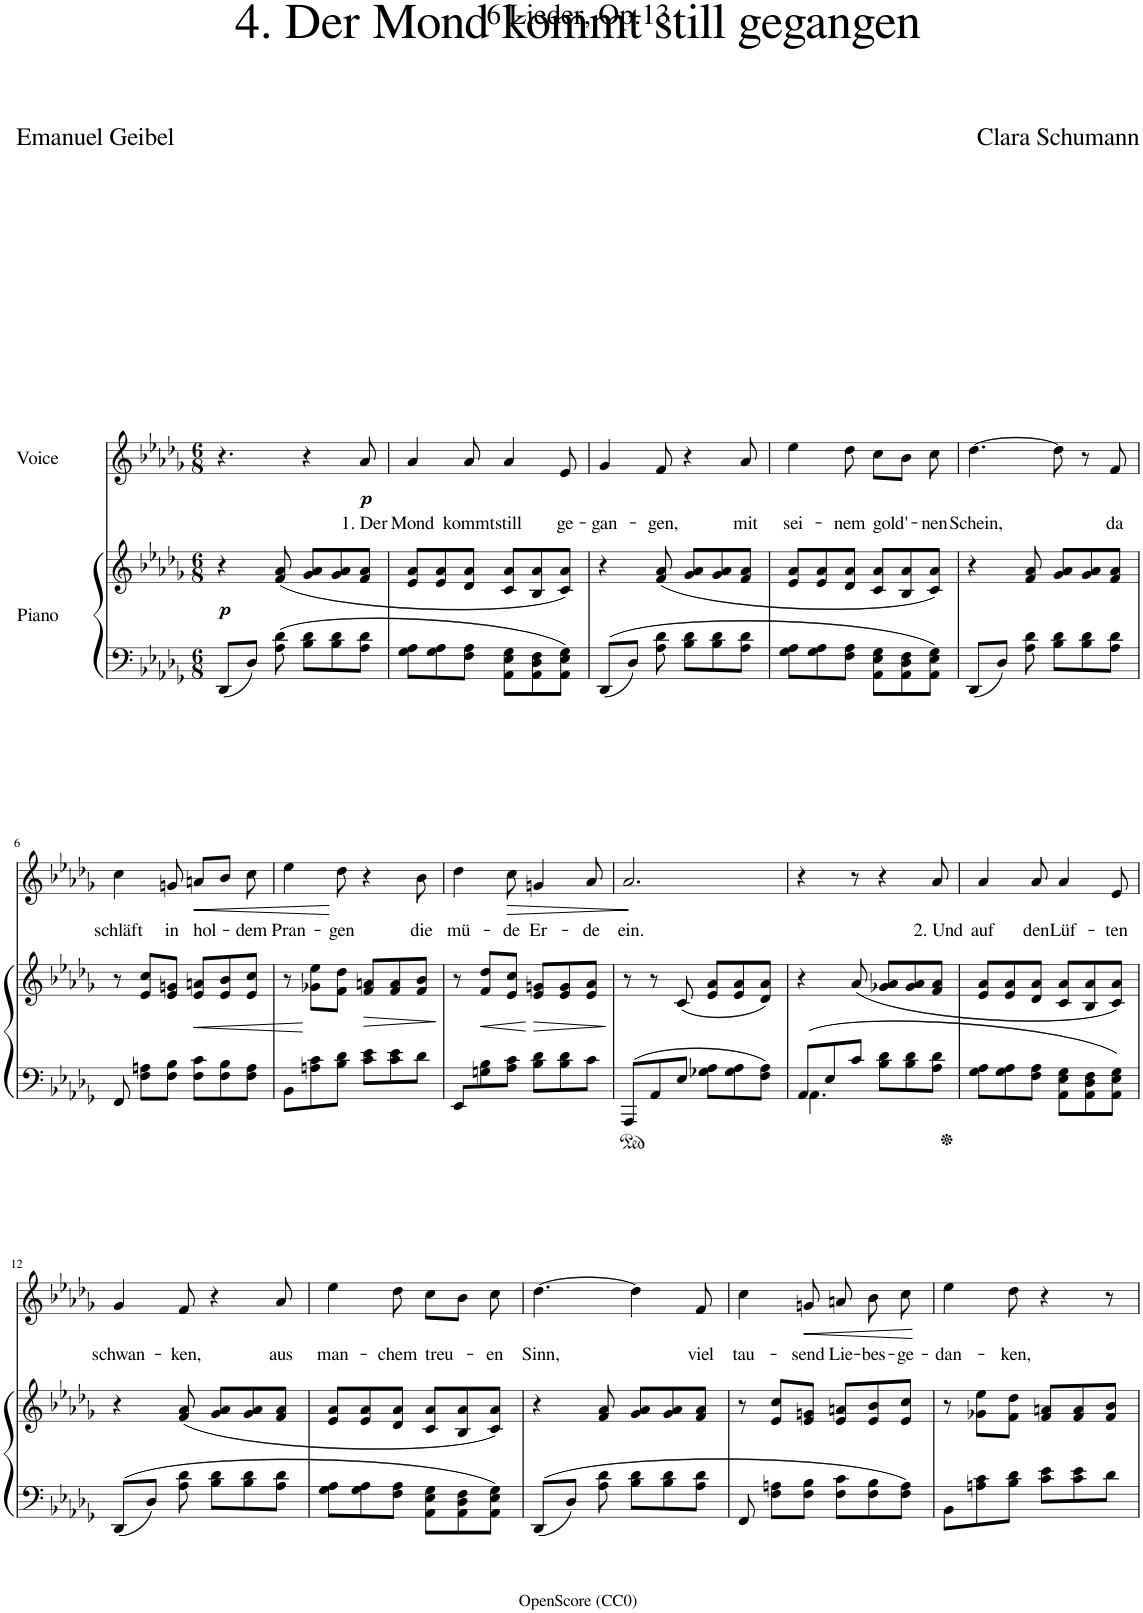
**kern	**kern	**dynam	**kern	**text	**dynam
*part2	*part2	*part2	*part1	*part1	*part1
*staff3	*staff2	*staff2/3	*staff1	*staff1	*staff1
*I"Piano	*	*	*I"Voice	*	*
*I'Pno	*	*	*	*	*
*clefF4	*clefG2	*	*clefG2	*	*
*k[b-e-a-d-g-]	*k[b-e-a-d-g-]	*	*k[b-e-a-d-g-]	*	*
*M6/8	*M6/8	*	*M6/8	*	*
=1	=1	=1	=1	=1	=1
!	!	!LO:DY:b	!	!	!
8DD-/L	4r	p	4.r	.	.
8D-/J	.	.	.	.	.
8A-\ 8d-\	(8f/ 8a-/	.	.	.	.
8B-\ 8d-\L	8g-/ 8a-/L	.	4r	.	.
8B-\ 8d-\	8g-/ 8a-/	.	.	.	.
!	!	!	!	!LO:LY:b	!LO:DY:b
8A-\ 8d-\J	8f/ 8a-/J	.	8a-/	1. Der	p
=2	=2	=2	=2	=2	=2
!	!	!	!	!LO:LY:b	!
8G-\ 8A-\L	8e-/ 8a-/L	.	4a-/	Mond	.
8G-\ 8A-\	8e-/ 8a-/	.	.	.	.
!	!	!	!	!LO:LY:b	!
8F\ 8A-\J	8d-/ 8a-/J	.	8a-/	kommt	.
!	!	!	!	!LO:LY:b	!
8AA-\ 8E-\ 8G-\L	8c/ 8a-/L	.	4a-/	still	.
8AA-\ 8D-\ 8F\	8B-/ 8a-/	.	.	.	.
!	!	!	!	!LO:LY:b	!
8AA-\ 8E-\ 8G-\J	8c/ 8a-/J)	.	8e-/	ge-	.
=3	=3	=3	=3	=3	=3
!	!	!	!	!LO:LY:b	!
8DD-/L	4r	.	4g-/	-gan-	.
8D-/J	.	.	.	.	.
!	!	!	!	!LO:LY:b	!
8A-\ 8d-\	(8f/ 8a-/	.	8f/	-gen,	.
8B-\ 8d-\L	8g-/ 8a-/L	.	4r	.	.
8B-\ 8d-\	8g-/ 8a-/	.	.	.	.
!	!	!	!	!LO:LY:b	!
8A-\ 8d-\J	8f/ 8a-/J	.	8a-/	mit	.
=4	=4	=4	=4	=4	=4
!	!	!	!	!LO:LY:b	!
8G-\ 8A-\L	8e-/ 8a-/L	.	4ee-\	sei-	.
8G-\ 8A-\	8e-/ 8a-/	.	.	.	.
!	!	!	!	!LO:LY:b	!
8F\ 8A-\J	8d-/ 8a-/J	.	8dd-\	-nem	.
!	!	!	!	!LO:LY:b	!
8AA-\ 8E-\ 8G-\L	8c/ 8a-/L	.	8cc\L	gold'-	.
8AA-\ 8D-\ 8F\	8B-/ 8a-/	.	8b-\J	.	.
!	!	!	!	!LO:LY:b	!
8AA-\ 8E-\ 8G-\J	8c/ 8a-/J)	.	8cc\	nen	.
=5	=5	=5	=5	=5	=5
!	!	!	!	!LO:LY:b	!
8DD-/L	4r	.	[4.dd-\	Schein,	.
8D-/J	.	.	.	.	.
8A-\ 8d-\	8f/ 8a-/	.	.	.	.
8B-\ 8d-\L	8g-/ 8a-/L	.	8dd-\]	.	.
8B-\ 8d-\	8g-/ 8a-/	.	8r	.	.
!	!	!	!	!LO:LY:b	!
8A-\ 8d-\J	8f/ 8a-/J	.	8f/	da	.
!!LO:LB:g=z
=6	=6	=6	=6	=6	=6
!	!	!	!	!LO:LY:b	!
8FF/	8r	.	4cc\	schläft	.
8F\ 8An\L	8e-/ 8cc/L	.	.	.	.
!	!	!	!	!LO:LY:b	!
8F\ 8B-\J	8e-/ 8gn/J	.	8gn/	in	.
!	!	!LO:HP:b	!	!LO:LY:b	!LO:HP:b
8F\ 8c\L	8e-/ 8an/L	<	8an/L	hol-	<
8F\ 8B-\	8e-/ 8b-/	.	8b-/J	.	.
!	!	!	!	!LO:LY:b	!
8F\ 8A\J	8e-/ 8cc/J	.	8cc\	-dem	.
=7	=7	=7	=7	=7	=7
!	!	!	!	!LO:LY:b	!
8BB-\L	8r	.	4ee-\	Pran-	.
8An\ 8c\	8g-X\ 8ee-\L	[	.	.	.
!	!	!	!	!LO:LY:b	!
8B-\ 8d-\J	8f\ 8dd-\J	.	8dd-\	-gen	[
!	!	!LO:HP:b	!	!	!
8c\ 8e-\L	8f/ 8an/L	>	4r	.	.
8c\ 8e-\	8f/ 8a/	.	.	.	.
!	!	!	!	!LO:LY:b	!
8d-\J	8f/ 8b-/J	.	8b-\	die	.
.	.	]	.	.	.
=8	=8	=8	=8	=8	=8
!	!	!	!	!LO:LY:b	!
8EE-/L	8r	.	4dd-\	mü-	.
!	!	!LO:HP:b	!	!	!
8Gn\ 8B-\	8f/ 8dd-/L	<	.	.	.
!	!	!	!	!LO:LY:b	!LO:HP:b
8A-\ 8c\J	8e-/ 8cc/J	.	8cc\	-de	>
!	!	!LO:HP:n=1:b	!	!LO:LY:b	!
8B-\ 8d-\L	8e-/ 8gn/L	[ >	4gn/	Er-	.
8B-\ 8d-\	8e-/ 8g/	.	.	.	.
!	!	!	!	!LO:LY:b	!
8c\J	8e-/ 8a-/J	.	8a-/	-de	.
.	.	]	.	.	]
=9	=9	=9	=9	=9	=9
!	!	!	!	!LO:LY:b	!
8AAA-/L	8r	.	2.a-/	ein.	.
8AA-/	8r	.	.	.	.
8E-/J	(8c/	.	.	.	.
8G-X\ 8A-\L	8e-/ 8a-/L	.	.	.	.
8G-\ 8A-\	8e-/ 8a-/	.	.	.	.
8F\ 8A-\J	8d-/ 8a-/J)	.	.	.	.
=10	=10	=10	=10	=10	=10
*^	*	*	*	*	*
8AA-/L	4.AA-\	4r	.	4r	.	.
8E-/	.	.	.	.	.	.
8c/J	.	(8a-/	.	8r	.	.
8B-\ 8d-\L	4.ryy	8g-X/ 8a-/L	.	4r	.	.
8B-\ 8d-\	.	8g-/ 8a-/	.	.	.	.
!	!	!	!	!	!LO:LY:b	!
8A-\ 8d-\J	.	8f/ 8a-/J	.	8a-/	2. Und	.
*v	*v	*	*	*	*	*
=11	=11	=11	=11	=11	=11
!	!	!	!	!LO:LY:b	!
8G-\ 8A-\L	8e-/ 8a-/L	.	4a-/	auf	.
8G-\ 8A-\	8e-/ 8a-/	.	.	.	.
!	!	!	!	!LO:LY:b	!
8F\ 8A-\J	8d-/ 8a-/J	.	8a-/	den	.
!	!	!	!	!LO:LY:b	!
8AA-\ 8E-\ 8G-\L	8c/ 8a-/L	.	4a-/	Lüf-	.
8AA-\ 8D-\ 8F\	8B-/ 8a-/	.	.	.	.
!	!	!	!	!LO:LY:b	!
8AA-\ 8E-\ 8G-\J	8c/ 8a-/J)	.	8e-/	-ten	.
!!LO:LB:g=z
=12	=12	=12	=12	=12	=12
!	!	!	!	!LO:LY:b	!
8DD-/L	4r	.	4g-/	schwan-	.
8D-/J	.	.	.	.	.
!	!	!	!	!LO:LY:b	!
8A-\ 8d-\	(8f/ 8a-/	.	8f/	-ken,	.
8B-\ 8d-\L	8g-/ 8a-/L	.	4r	.	.
8B-\ 8d-\	8g-/ 8a-/	.	.	.	.
!	!	!	!	!LO:LY:b	!
8A-\ 8d-\J	8f/ 8a-/J	.	8a-/	aus	.
=13	=13	=13	=13	=13	=13
!	!	!	!	!LO:LY:b	!
8G-\ 8A-\L	8e-/ 8a-/L	.	4ee-\	man-	.
8G-\ 8A-\	8e-/ 8a-/	.	.	.	.
!	!	!	!	!LO:LY:b	!
8F\ 8A-\J	8d-/ 8a-/J	.	8dd-\	-chem	.
!	!	!	!	!LO:LY:b	!
8AA-\ 8E-\ 8G-\L	8c/ 8a-/L	.	8cc\L	treu-	.
8AA-\ 8D-\ 8F\	8B-/ 8a-/	.	8b-\J	.	.
!	!	!	!	!LO:LY:b	!
8AA-\ 8E-\ 8G-\J	8c/ 8a-/J)	.	8cc\	-en	.
=14	=14	=14	=14	=14	=14
!	!	!	!	!LO:LY:b	!
8DD-/L	4r	.	[4.dd-\	Sinn,	.
8D-/J	.	.	.	.	.
8A-\ 8d-\	8f/ 8a-/	.	.	.	.
8B-\ 8d-\L	8g-/ 8a-/L	.	4dd-\]	.	.
8B-\ 8d-\	8g-/ 8a-/	.	.	.	.
!	!	!	!	!LO:LY:b	!
8A-\ 8d-\J	8f/ 8a-/J	.	8f/	viel	.
=15	=15	=15	=15	=15	=15
!	!	!	!	!LO:LY:b	!
8FF/	8r	.	4cc\	tau-	.
8F\ 8An\L	8e-/ 8cc/L	.	.	.	.
!	!	!	!	!LO:LY:b	!LO:HP:b
8F\ 8B-\J	8e-/ 8gn/J	.	8gn/	-send	<
!	!	!	!	!LO:LY:b	!
8F\ 8c\L	8e-/ 8an/L	.	8an/	Lie-	.
!	!	!	!	!LO:LY:b	!
8F\ 8B-\	8e-/ 8b-/	.	8b-\	-bes-	.
!	!	!	!	!LO:LY:b	!
8F\ 8A\J	8e-/ 8cc/J	.	8cc\	-ge-	.
.	.	.	.	.	[
=16	=16	=16	=16	=16	=16
!	!	!	!	!LO:LY:b	!
8BB-\L	8r	.	4ee-\	-dan-	.
8An\ 8c\	8g-X\ 8ee-\L	.	.	.	.
!	!	!	!	!LO:LY:b	!
8B-\ 8d-\J	8f\ 8dd-\J	.	8dd-\	-ken,	.
8c\ 8e-\L	8f/ 8an/L	.	4r	.	.
8c\ 8e-\	8f/ 8a/	.	.	.	.
8d-\J	8f/ 8b-/J	.	8r	.	.
=	=	=	=	=	=
*-	*-	*-	*-	*-	*-
